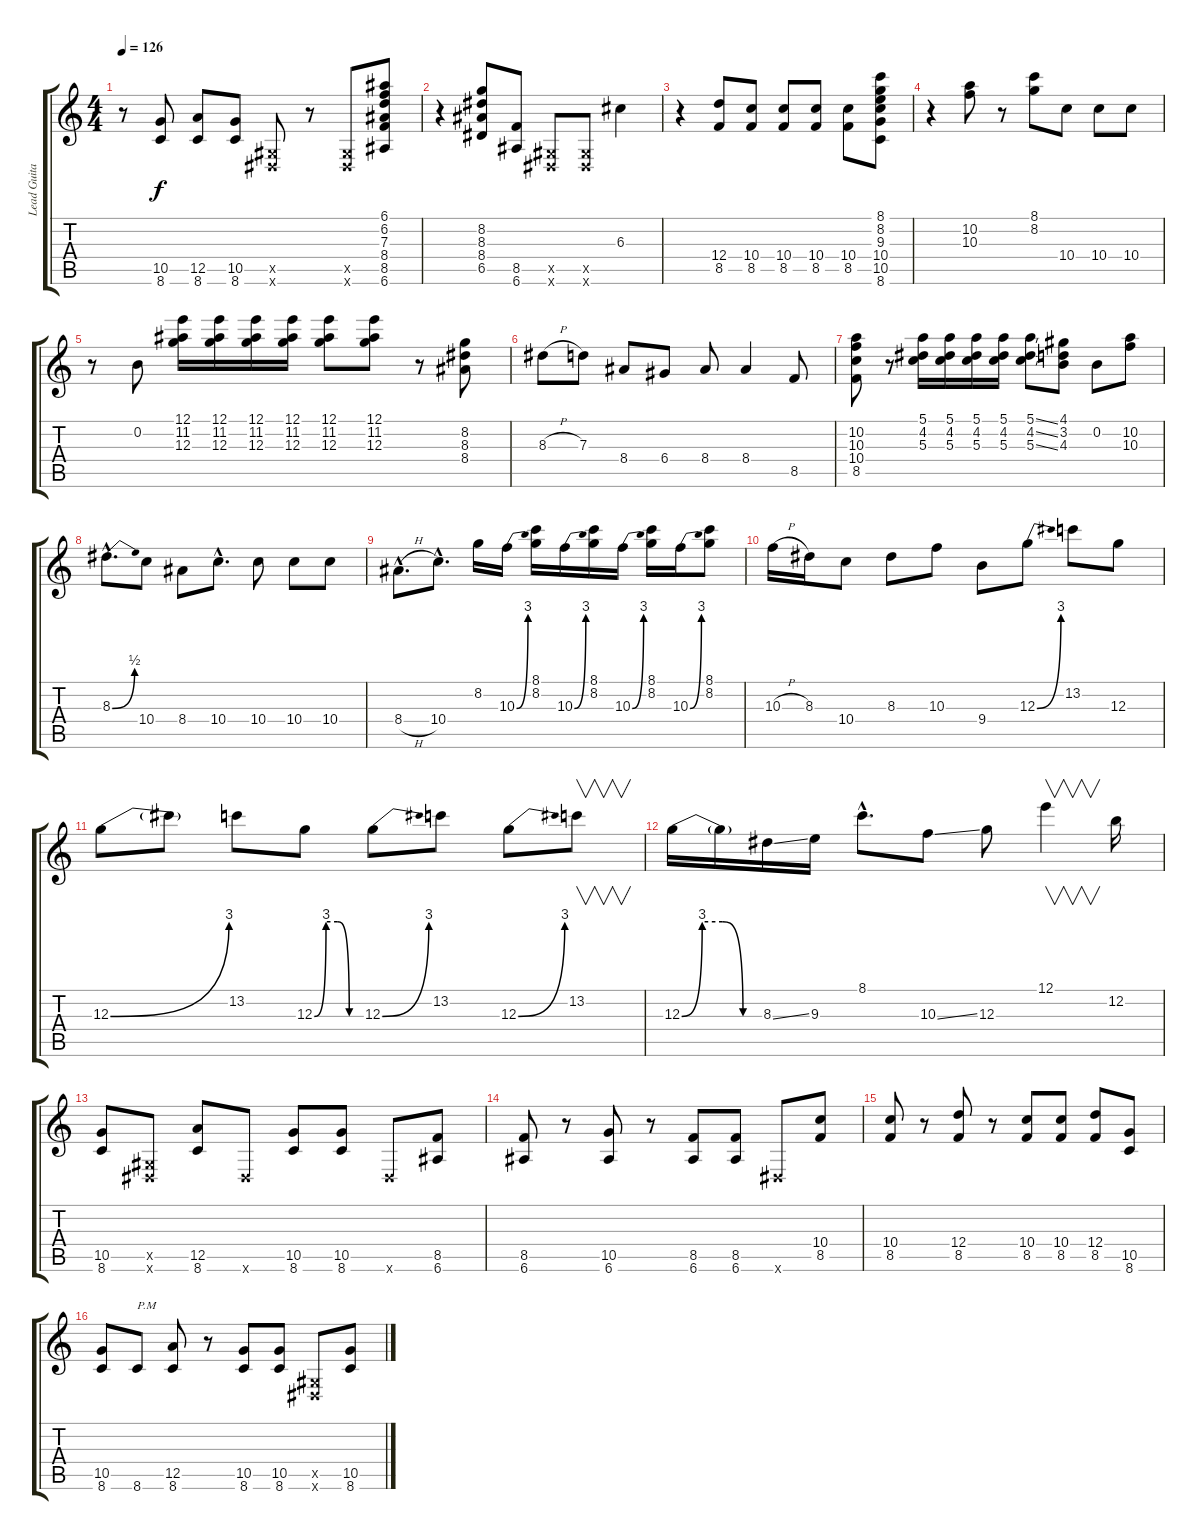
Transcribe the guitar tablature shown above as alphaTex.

\track ("Lead Guitar (2)" "Lead Guita") {instrument distortionguitar}
\staff {score tabs}
\tuning (E4 B3 G3 D3 A2 E2) {hide}
\ts (4 4)
\tempo 126
\clef g2
\ks c
r.8{dy f} (10.5 8.6).8 (12.5 8.6).8 (10.5 8.6).8 (-1.5{x} -1.6{x}).8 r.8 (-1.5{x} -1.6{x}).8 (6.1 6.2 7.3 8.4 8.5 6.6).8 |
r.4 (8.2 8.3 8.4 6.5).8 (8.5 6.6).8 (-1.5{x} -1.6{x}).8 (-1.5{x} -1.6{x}).8 6.3.4 |
r.4 (12.4 8.5).8 (10.4 8.5).8 (10.4 8.5).8 (10.4 8.5).8 (10.4 8.5).8 (8.1 8.2 9.3 10.4 10.5 8.6).8 |
r.4 (10.2 10.3).8 r.8 (8.1 8.2).8 10.4.8 10.4.8 10.4.8 |
r.8 0.2.8 (12.1 11.2 12.3).16 (12.1 11.2 12.3).16 (12.1 11.2 12.3).16 (12.1 11.2 12.3).16 (12.1 11.2 12.3).8 (12.1 11.2 12.3).8 r.8 (8.2 8.3 8.4).8 |
8.3{h}.8 7.3.8 8.4.8 6.4.8 8.4.8 8.4.4 8.5.8 |
(10.2 10.3 10.4 8.5).8 r.8 (5.1 4.2 5.3).16 (5.1 4.2 5.3).16 (5.1 4.2 5.3).16 (5.1 4.2 5.3).16 (5.1{ss} 4.2{ss} 5.3{ss}).8 (4.1 3.2 4.3).8 0.2.8 (10.2 10.3).8 |
8.3{be (bend 0 0 60 2) hac}.8{d} 10.4.8 8.4.8 10.4{hac}.8{d} 10.4.8 10.4.8 10.4.8 |
8.4{h hac}.8{d} 10.4{hac}.8{d} 8.2.16 10.3{be (bend 0 0 60 12)}.16 (8.1 8.2).16 10.3{be (bend 0 0 60 12)}.16 (8.1 8.2).16 10.3{be (bend 0 0 60 12)}.16 (8.1 8.2).16 10.3{be (bend 0 0 60 12)}.16 (8.1 8.2).8 |
10.3{h}.16 8.3.16 10.4.8 8.3.8 10.3.8 9.4.8 12.3{be (bend 0 0 60 12)}.8 13.2.8 12.3.8 |
12.3{be (bend 0 0 60 12)}.8 12.3{t}.8 13.2.8 12.3{be (custom 0 0 15 12 30 12 45 0 60 0)}.8 12.3{be (bend 0 0 60 12)}.8 13.2.8 12.3{be (bend 0 0 60 12)}.8 13.2.8{v} |
12.3{be (custom 0 0 15 12 30 12 45 0 60 0)}.16 12.3{t}.16 8.3{ss}.16 9.3.16 8.1{hac}.8{d} 10.3{ss}.8 12.3.8 12.1.4{v} 12.2.16 |
(10.5 8.6).8 (-1.5{x} -1.6{x}).8 (12.5 8.6).8 -1.6{x}.8 (10.5 8.6).8 (10.5 8.6).8 -1.6{x}.8 (8.5 6.6).8 |
(8.5 6.6).8 r.8 (10.5 6.6).8 r.8 (8.5 6.6).8 (8.5 6.6).8 -1.6{x}.8 (10.4 8.5).8 |
(10.4 8.5).8 r.8 (12.4 8.5).8 r.8 (10.4 8.5).8 (10.4 8.5).8 (12.4 8.5).8 (10.5 8.6).8 |
(10.5 8.6).8 8.6.8{txt "P.M"} (12.5 8.6).8 r.8 (10.5 8.6).8 (10.5 8.6).8 (-1.5{x} -1.6{x}).8 (10.5 8.6).8
